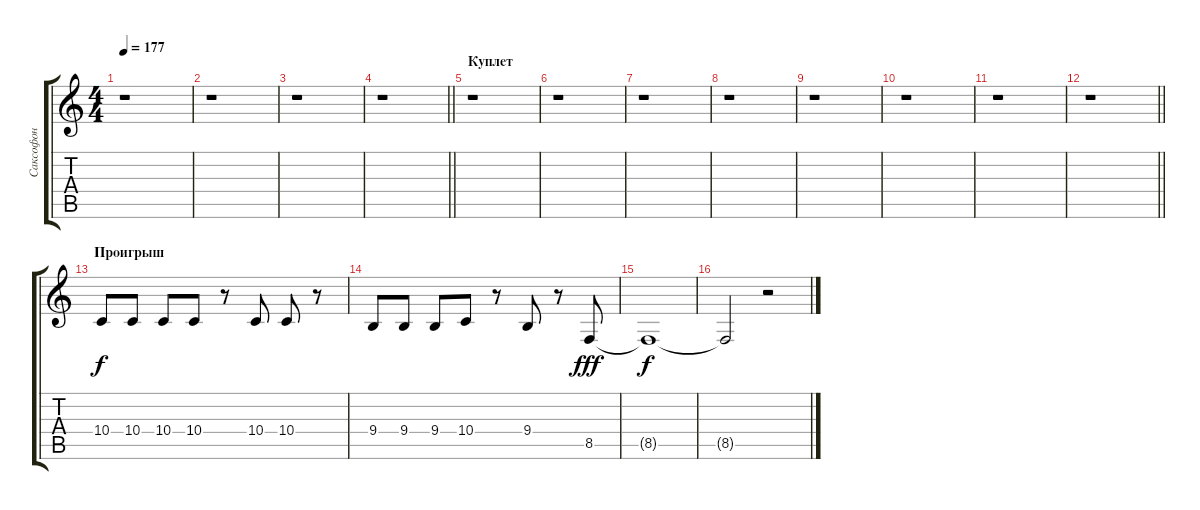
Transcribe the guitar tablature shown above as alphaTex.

\track ("Саксофон" "Саксофон") {instrument altosax}
\staff {score tabs}
\tuning (E4 B3 G3 D3 A2 E2) {hide}
\ts (4 4)
\tempo 177
\clef g2
\ks c
r.1{dy f} |
r.1 |
r.1 |
\barLineRight lightlight
r.1 |
\section ("" "Куплет")
r.1 |
r.1 |
r.1 |
r.1 |
r.1 |
r.1 |
r.1 |
\barLineRight lightlight
r.1 |
\section ("" "Проигрыш")
10.4.8 10.4.8 10.4.8 10.4.8 r.8 10.4.8 10.4.8 r.8 |
9.4.8 9.4.8 9.4.8 10.4.8 r.8 9.4.8 r.8 8.5.8{dy fff} |
8.5{t}.1{dy f} |
8.5{t}.2 r.2
